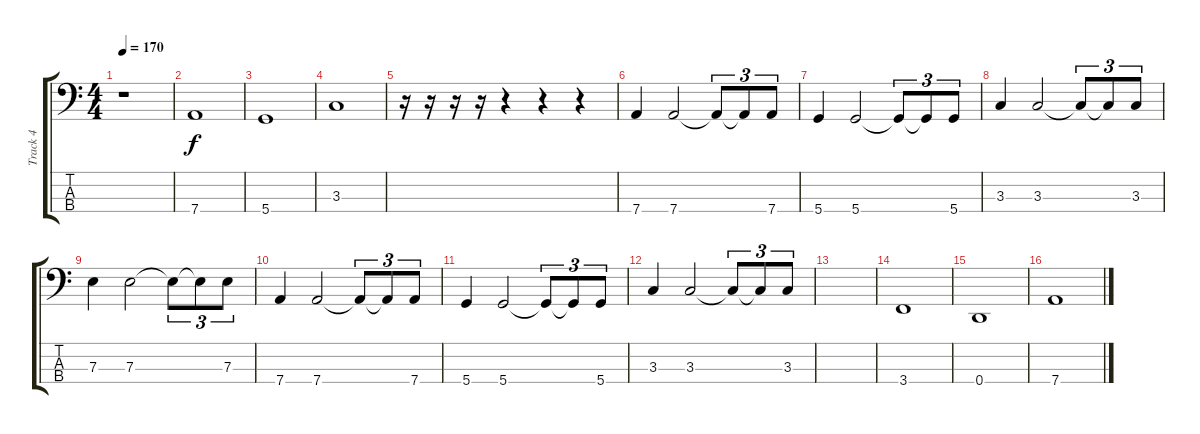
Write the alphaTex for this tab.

\track ("Track 4" "Track 4") {instrument electricbassfinger}
\staff {score tabs}
\tuning (G2 D2 A1 D1) {hide}
\ts (4 4)
\tempo 170
\clef f4
\ks c
r.1{dy f} |
7.4.1 |
5.4.1 |
3.3.1 |
r.16 r.16 r.16 r.16 r.4 r.4 r.4 |
7.4.4 7.4.2 7.4{t}.8{tu (3 2)} 7.4{t}.8{tu (3 2)} 7.4.8{tu (3 2)} |
5.4.4 5.4.2 5.4{t}.8{tu (3 2)} 5.4{t}.8{tu (3 2)} 5.4.8{tu (3 2)} |
3.3.4 3.3.2 3.3{t}.8{tu (3 2)} 3.3{t}.8{tu (3 2)} 3.3.8{tu (3 2)} |
7.3.4 7.3.2 7.3{t}.8{tu (3 2)} 7.3{t}.8{tu (3 2)} 7.3.8{tu (3 2)} |
7.4.4 7.4.2 7.4{t}.8{tu (3 2)} 7.4{t}.8{tu (3 2)} 7.4.8{tu (3 2)} |
5.4.4 5.4.2 5.4{t}.8{tu (3 2)} 5.4{t}.8{tu (3 2)} 5.4.8{tu (3 2)} |
3.3.4 3.3.2 3.3{t}.8{tu (3 2)} 3.3{t}.8{tu (3 2)} 3.3.8{tu (3 2)} |
|
3.4.1 |
0.4.1 |
7.4.1
